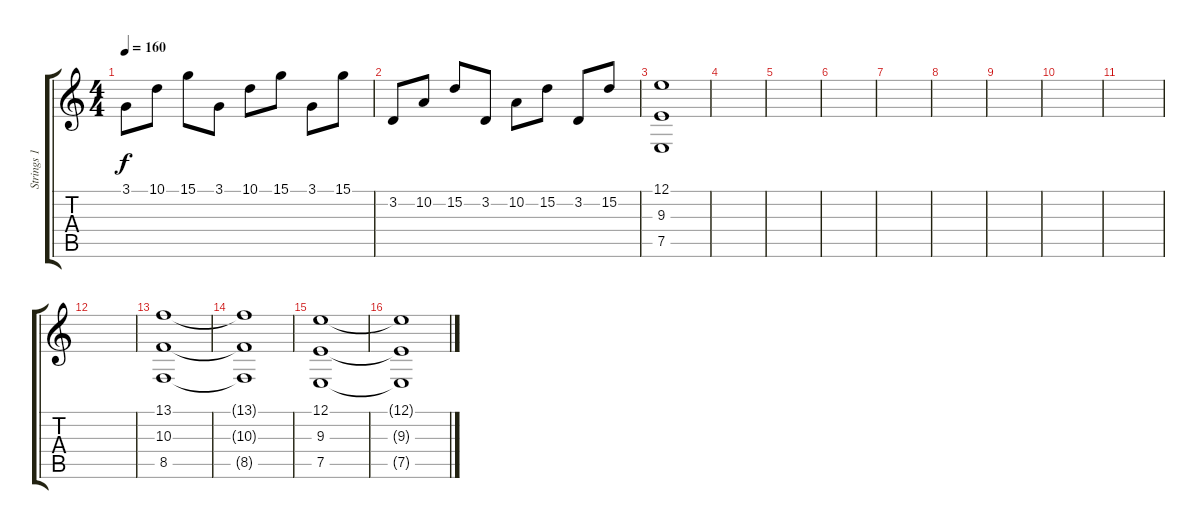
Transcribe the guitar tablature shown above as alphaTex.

\track ("Strings 1" "Strings 1") {instrument stringensemble1}
\staff {score tabs}
\tuning (E4 B3 G3 D3 A2 E2) {hide}
\ts (4 4)
\tempo 160
\clef g2
\ks c
3.1.8{dy f} 10.1.8 15.1.8 3.1.8 10.1.8 15.1.8 3.1.8 15.1.8 |
3.2.8 10.2.8 15.2.8 3.2.8 10.2.8 15.2.8 3.2.8 15.2.8 |
(12.1 9.3 7.5).1{volume 10} |
|
|
|
|
|
|
|
|
|
(13.1 10.3 8.5).1 |
(13.1{t} 10.3{t} 8.5{t}).1 |
(12.1 9.3 7.5).1 |
(12.1{t} 9.3{t} 7.5{t}).1
